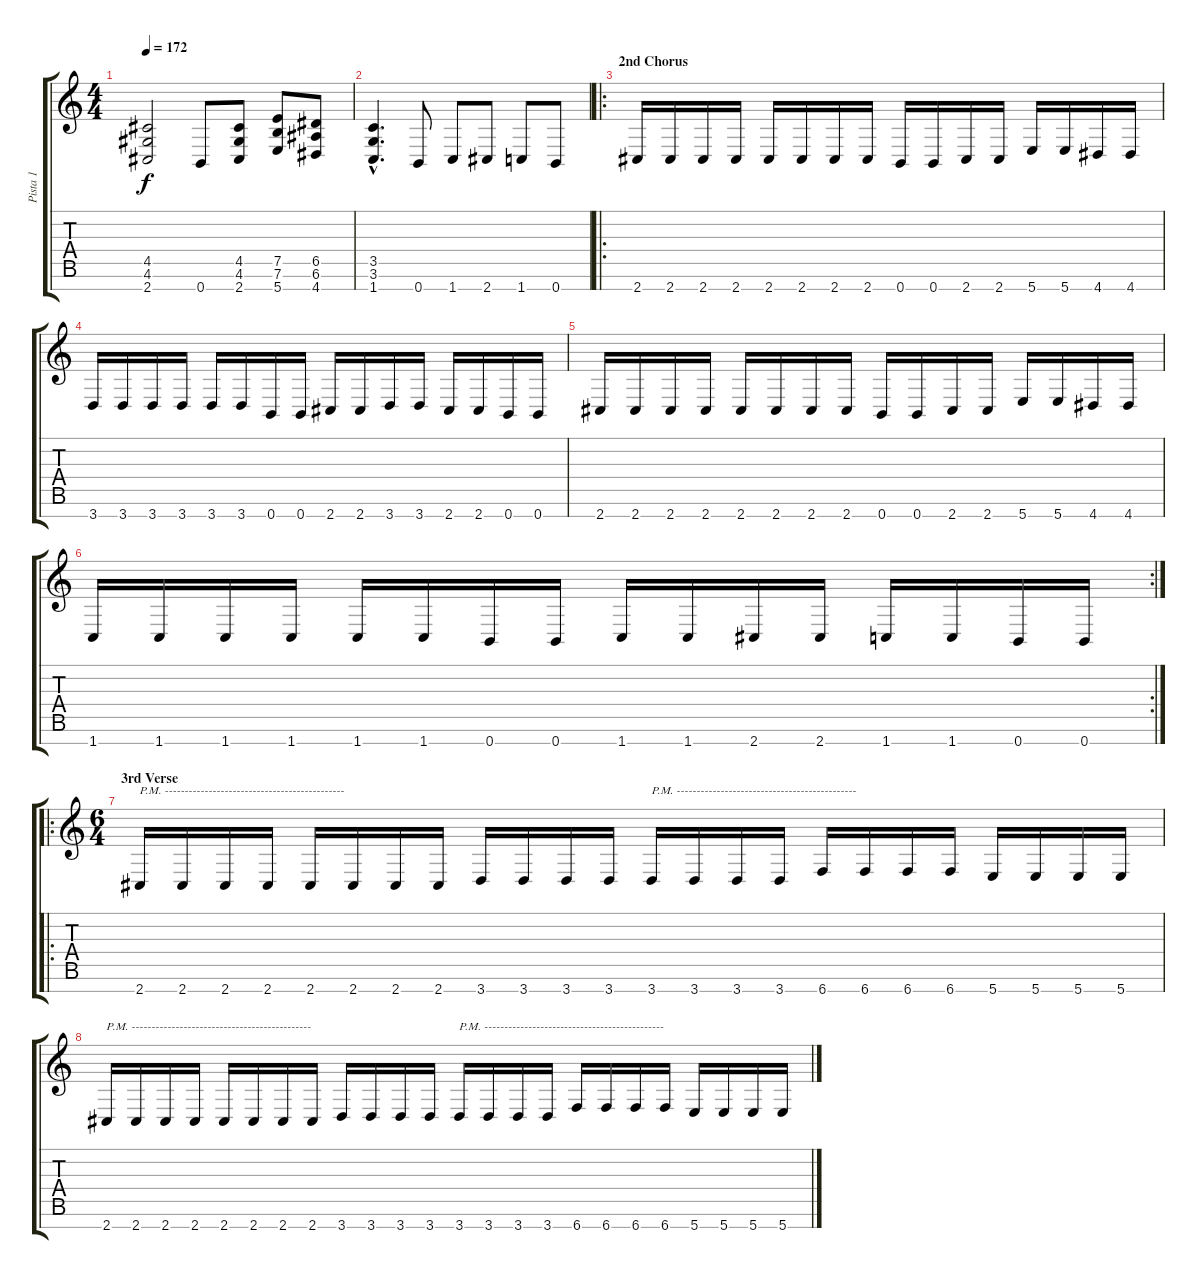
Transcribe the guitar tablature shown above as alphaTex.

\track ("Pista 1" "Pista 1") {instrument distortionguitar}
\staff {score tabs}
\tuning (E4 B3 G3 D3 A2 E2 B1) {hide}
\ts (4 4)
\tempo 172
\clef g2
\ks c
(4.5 4.6 2.7).2{dy f} 0.7.8 (4.5 4.6 2.7).8 (7.5 7.6 5.7).8 (6.5 6.6 4.7).8 |
(3.5{hac} 3.6{hac} 1.7{hac}).4{d} 0.7.8 1.7.8 2.7.8 1.7.8 0.7.8 |
\ro
\section ("" "2nd Chorus")
2.7.16 2.7.16 2.7.16 2.7.16 2.7.16 2.7.16 2.7.16 2.7.16 0.7.16 0.7.16 2.7.16 2.7.16 5.7.16 5.7.16 4.7.16 4.7.16 |
3.7.16 3.7.16 3.7.16 3.7.16 3.7.16 3.7.16 0.7.16 0.7.16 2.7.16 2.7.16 3.7.16 3.7.16 2.7.16 2.7.16 0.7.16 0.7.16 |
2.7.16 2.7.16 2.7.16 2.7.16 2.7.16 2.7.16 2.7.16 2.7.16 0.7.16 0.7.16 2.7.16 2.7.16 5.7.16 5.7.16 4.7.16 4.7.16 |
\rc 2
1.7.16 1.7.16 1.7.16 1.7.16 1.7.16 1.7.16 0.7.16 0.7.16 1.7.16 1.7.16 2.7.16 2.7.16 1.7.16 1.7.16 0.7.16 0.7.16 |
\ro
\ts (6 4)
\section ("" "3rd Verse")
2.7.16{txt "P.M. ---------------------------------------------"} 2.7.16 2.7.16 2.7.16 2.7.16 2.7.16 2.7.16 2.7.16 3.7.16 3.7.16 3.7.16 3.7.16 3.7.16{txt "P.M. ---------------------------------------------"} 3.7.16 3.7.16 3.7.16 6.7.16 6.7.16 6.7.16 6.7.16 5.7.16 5.7.16 5.7.16 5.7.16 |
2.7.16{txt "P.M. ---------------------------------------------"} 2.7.16 2.7.16 2.7.16 2.7.16 2.7.16 2.7.16 2.7.16 3.7.16 3.7.16 3.7.16 3.7.16 3.7.16{txt "P.M. ---------------------------------------------"} 3.7.16 3.7.16 3.7.16 6.7.16 6.7.16 6.7.16 6.7.16 5.7.16 5.7.16 5.7.16 5.7.16
